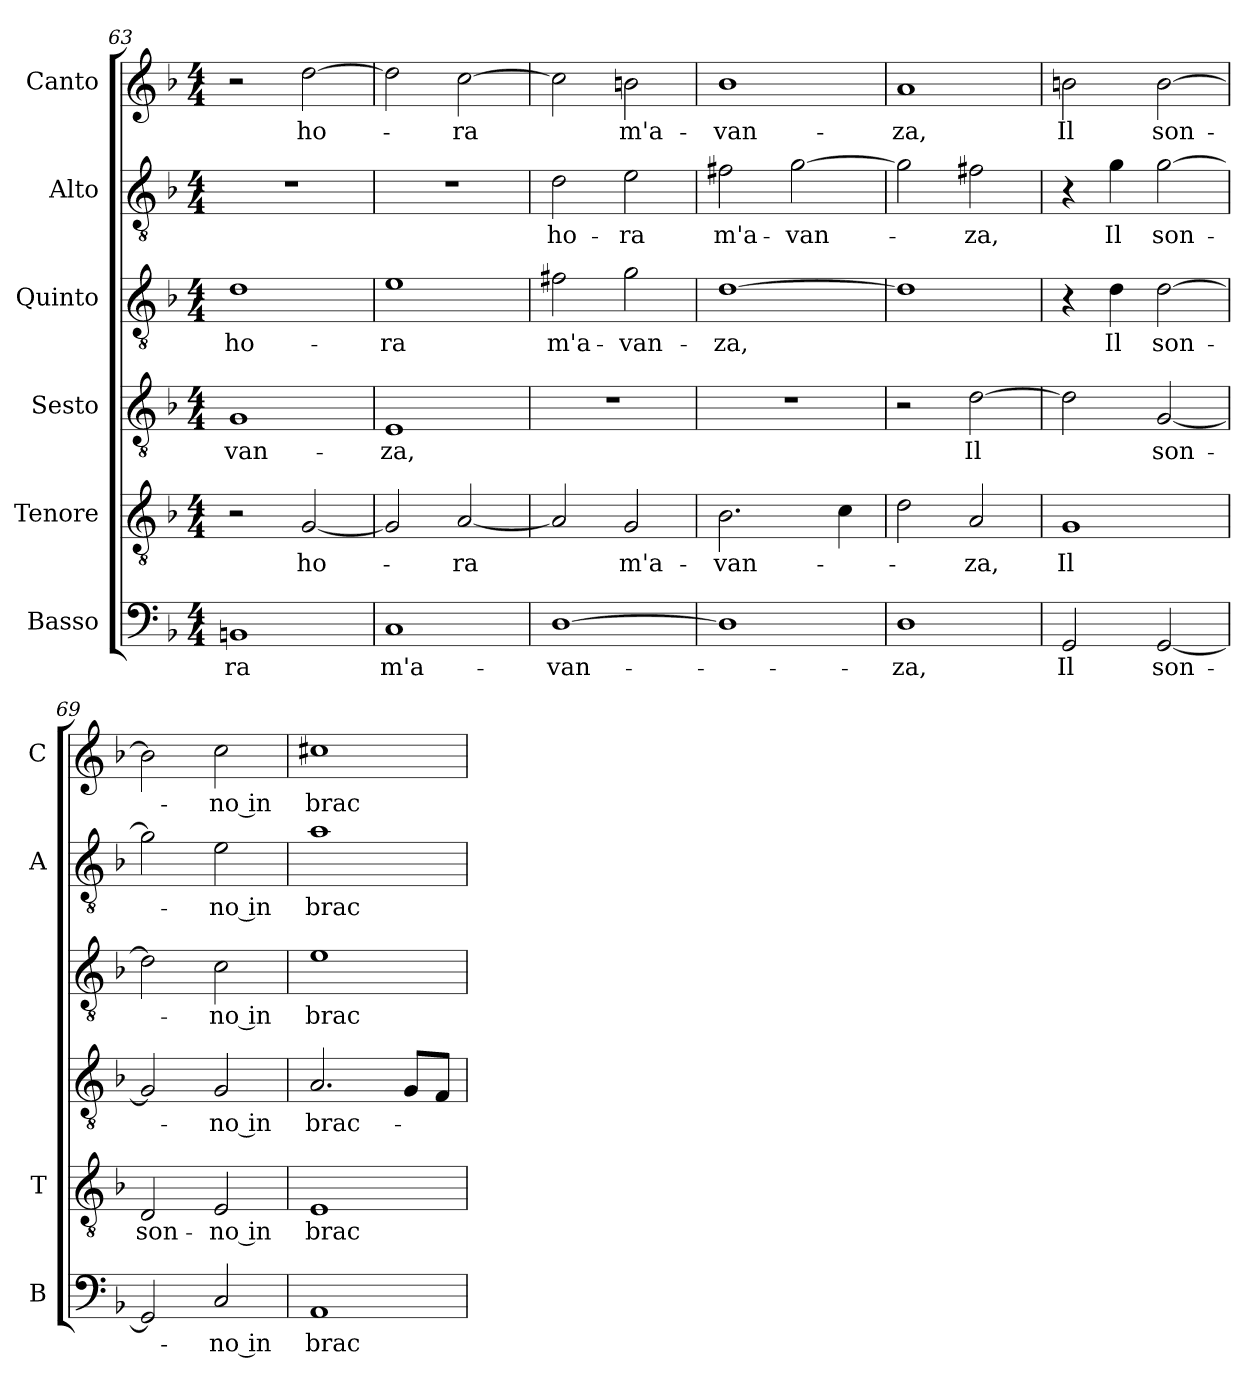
**kern	**text	**kern	**text	**kern	**text	**kern	**text	**kern	**text	**kern	**text
*part6	*part6	*part5	*part5	*part4	*part4	*part3	*part3	*part2	*part2	*part1	*part1
*staff6	*staff6	*staff5	*staff5	*staff4	*staff4	*staff3	*staff3	*staff2	*staff2	*staff1	*staff1
*I"Basso	*	*I"Tenore	*	*I"Sesto	*	*I"Quinto	*	*I"Alto	*	*I"Canto	*
*I'B	*	*I'T	*	*	*	*	*	*I'A	*	*I'C	*
*clefF4	*	*clefGv2	*	*clefGv2	*	*clefGv2	*	*clefGv2	*	*clefG2	*
*k[b-]	*	*k[b-]	*	*k[b-]	*	*k[b-]	*	*k[b-]	*	*k[b-]	*
*F:	*	*F:	*	*F:	*	*F:	*	*F:	*	*F:	*
*M4/4	*	*M4/4	*	*M4/4	*	*M4/4	*	*M4/4	*	*M4/4	*
=63	=63	=63	=63	=63	=63	=63	=63	=63	=63	=63	=63
!	!LO:LY:b	!	!	!	!	!	!	!	!	!	!
!	!	!	!	!	!LO:LY:b	!	!	!	!	!	!
!	!	!	!	!	!	!	!LO:LY:b	!	!	!	!
1BBn	-ra	2r	.	1G	-van-	1d	ho-	1r	.	2r	.
!	!	!	!LO:LY:b	!	!	!	!	!	!	!	!
!	!	!	!	!	!	!	!	!	!	!	!LO:LY:b
.	.	[2G/	ho-	.	.	.	.	.	.	[2dd\	ho-
=64	=64	=64	=64	=64	=64	=64	=64	=64	=64	=64	=64
!	!LO:LY:b	!	!	!	!	!	!	!	!	!	!
!	!	!	!	!	!LO:LY:b	!	!	!	!	!	!
!	!	!	!	!	!	!	!LO:LY:b	!	!	!	!
1C	m'a-	2G/]	.	1E	-za,	1e	-ra	1r	.	2dd\]	.
!	!	!	!LO:LY:b	!	!	!	!	!	!	!	!
!	!	!	!	!	!	!	!	!	!	!	!LO:LY:b
.	.	[2A/	-ra	.	.	.	.	.	.	[2cc\	-ra
=65	=65	=65	=65	=65	=65	=65	=65	=65	=65	=65	=65
!	!LO:LY:b	!	!	!	!	!	!	!	!	!	!
!	!	!	!	!	!	!	!LO:LY:b	!	!	!	!
!	!	!	!	!	!	!	!	!	!LO:LY:b	!	!
[1D	-van-	2A/]	.	1r	.	2f#X\	m'a-	2d\	ho-	2cc\]	.
!	!	!	!LO:LY:b	!	!	!	!	!	!	!	!
!	!	!	!	!	!	!	!LO:LY:b	!	!	!	!
!	!	!	!	!	!	!	!	!	!LO:LY:b	!	!
!	!	!	!	!	!	!	!	!	!	!	!LO:LY:b
.	.	2G/	m'a-	.	.	2g\	-van-	2e\	-ra	2bn\	m'a-
=66	=66	=66	=66	=66	=66	=66	=66	=66	=66	=66	=66
!	!	!	!LO:LY:b	!	!	!	!	!	!	!	!
!	!	!	!	!	!	!	!LO:LY:b	!	!	!	!
!	!	!	!	!	!	!	!	!	!LO:LY:b	!	!
!	!	!	!	!	!	!	!	!	!	!	!LO:LY:b
1D]	.	2.B-\	-van-	1r	.	[1d	-za,	2f#X\	m'a-	1b-i	-van-
!	!	!	!	!	!	!	!	!	!LO:LY:b	!	!
.	.	.	.	.	.	.	.	[2g\	-van-	.	.
.	.	4c\	.	.	.	.	.	.	.	.	.
=67	=67	=67	=67	=67	=67	=67	=67	=67	=67	=67	=67
!	!LO:LY:b	!	!	!	!	!	!	!	!	!	!
!	!	!	!	!	!	!	!	!	!	!	!LO:LY:b
1D	-za,	2d\	.	2r	.	1d]	.	2g\]	.	1a	-za,
!	!	!	!LO:LY:b	!	!	!	!	!	!	!	!
!	!	!	!	!	!LO:LY:b	!	!	!	!	!	!
!	!	!	!	!	!	!	!	!	!LO:LY:b	!	!
.	.	2A/	-za,	[2d\	Il	.	.	2f#X\	-za,	.	.
=68	=68	=68	=68	=68	=68	=68	=68	=68	=68	=68	=68
!	!LO:LY:b	!	!	!	!	!	!	!	!	!	!
!	!	!	!LO:LY:b	!	!	!	!	!	!	!	!
!	!	!	!	!	!	!	!	!	!	!	!LO:LY:b
2GG/	Il	1G	Il	2d\]	.	4r	.	4r	.	2bn\	Il
!	!	!	!	!	!	!	!LO:LY:b	!	!	!	!
!	!	!	!	!	!	!	!	!	!LO:LY:b	!	!
.	.	.	.	.	.	4d\	Il	4g\	Il	.	.
!	!LO:LY:b	!	!	!	!	!	!	!	!	!	!
!	!	!	!	!	!LO:LY:b	!	!	!	!	!	!
!	!	!	!	!	!	!	!LO:LY:b	!	!	!	!
!	!	!	!	!	!	!	!	!	!LO:LY:b	!	!
!	!	!	!	!	!	!	!	!	!	!	!LO:LY:b
[2GG/	son-	.	.	[2G/	son-	[2d\	son-	[2g\	son-	[2b\	son-
!!LO:LB:g=z
=69	=69	=69	=69	=69	=69	=69	=69	=69	=69	=69	=69
!	!	!	!LO:LY:b	!	!	!	!	!	!	!	!
2GG/]	.	2D/	son-	2G/]	.	2d\]	.	2g\]	.	2b\]	.
!	!LO:LY:b	!	!	!	!	!	!	!	!	!	!
!	!	!	!LO:LY:b	!	!	!	!	!	!	!	!
!	!	!	!	!	!LO:LY:b	!	!	!	!	!	!
!	!	!	!	!	!	!	!LO:LY:b	!	!	!	!
!	!	!	!	!	!	!	!	!	!LO:LY:b	!	!
!	!	!	!	!	!	!	!	!	!	!	!LO:LY:b
2C/	-no in	2E/	-no in	2G/	-no in	2c\	-no in	2e\	-no in	2cc\	-no in
=70	=70	=70	=70	=70	=70	=70	=70	=70	=70	=70	=70
!	!LO:LY:b	!	!	!	!	!	!	!	!	!	!
!	!	!	!LO:LY:b	!	!	!	!	!	!	!	!
!	!	!	!	!	!LO:LY:b	!	!	!	!	!	!
!	!	!	!	!	!	!	!LO:LY:b	!	!	!	!
!	!	!	!	!	!	!	!	!	!LO:LY:b	!	!
!	!	!	!	!	!	!	!	!	!	!	!LO:LY:b
1AA	brac-	1E	brac-	2.A/	brac-	1e	brac-	1a	brac-	1cc#X	brac-
.	.	.	.	8G/L	.	.	.	.	.	.	.
.	.	.	.	8F/J	.	.	.	.	.	.	.
=	=	=	=	=	=	=	=	=	=	=	=
*-	*-	*-	*-	*-	*-	*-	*-	*-	*-	*-	*-
